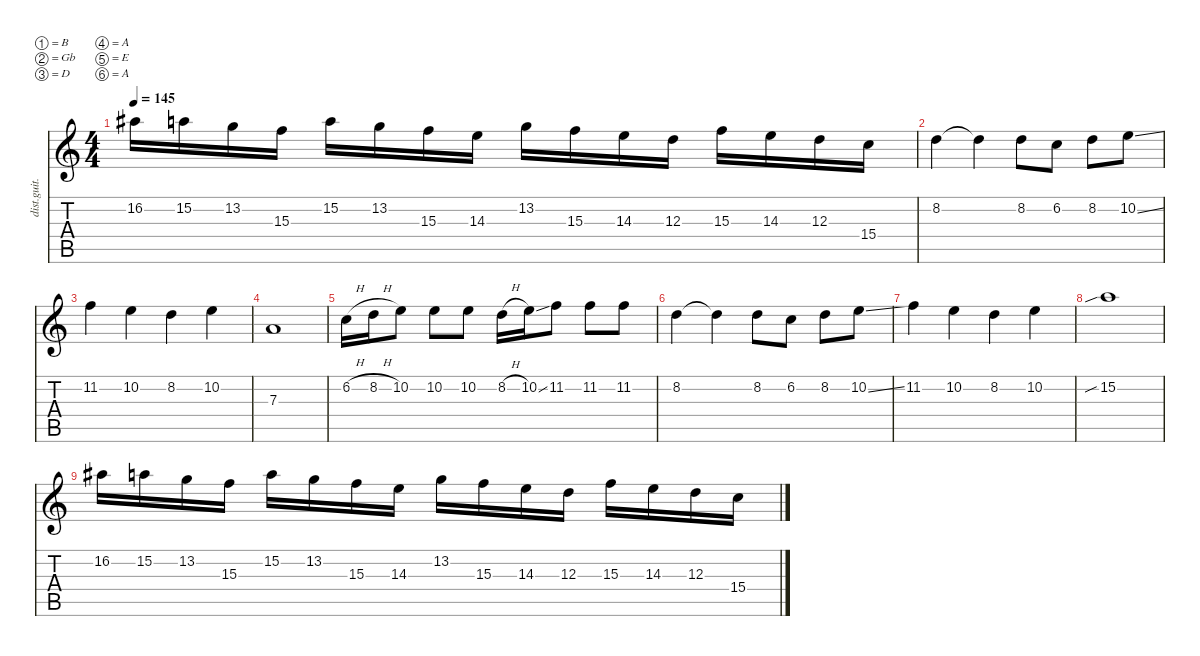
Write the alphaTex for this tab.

\defaultSystemsLayout 4
\hideDynamics
\bracketExtendMode nobrackets
\otherSystemsTrackNameOrientation horizontal
\track ("lead" "dist.guit.") {instrument distortionguitar}
\staff {score tabs}
\tuning (B3 Gb3 D3 A2 E2 A1)
\ts (4 4)
\tempo 145
\clef g2
\ks c
16.2{acc #}.16{dy mf beam Down} 15.2.16{beam Down} 13.2.16{beam Down} 15.3.16{beam Down} 15.2.16{beam Down} 13.2.16{beam Down} 15.3.16{beam Down} 14.3.16{beam Down} 13.2.16{beam Down} 15.3.16{beam Down} 14.3.16{beam Down} 12.3.16{beam Down} 15.3.16{beam Down} 14.3.16{beam Down} 12.3.16{beam Down} 15.4.16{beam Down} |
8.2.4{beam Down} 8.2{t}.4{beam Down} 8.2.8{beam Down} 6.2.8{beam Down} 8.2.8{beam Down} 10.2{ss}.8{beam Down} |
11.2.4{beam Down} 10.2.4{beam Down} 8.2.4{beam Down} 10.2.4{beam Down} |
7.3.1{beam Up} |
6.2{h}.16{beam Down} 8.2{h}.16{beam Down} 10.2.8{beam Down} 10.2.8{beam Down} 10.2.8{beam Down} 8.2{h}.16{beam Down} 10.2{ss}.16{beam Down} 11.2.8{beam Down} 11.2.8{beam Down} 11.2.8{beam Down} |
8.2.4{beam Down} 8.2{t}.4{beam Down} 8.2.8{beam Down} 6.2.8{beam Down} 8.2.8{beam Down} 10.2{ss}.8{beam Down} |
11.2.4{beam Down} 10.2.4{beam Down} 8.2.4{beam Down} 10.2.4{beam Down} |
15.2{sib}.1{beam Down} |
16.2{acc #}.16{beam Down} 15.2.16{beam Down} 13.2.16{beam Down} 15.3.16{beam Down} 15.2.16{beam Down} 13.2.16{beam Down} 15.3.16{beam Down} 14.3.16{beam Down} 13.2.16{beam Down} 15.3.16{beam Down} 14.3.16{beam Down} 12.3.16{beam Down} 15.3.16{beam Down} 14.3.16{beam Down} 12.3.16{beam Down} 15.4.16{beam Down}
